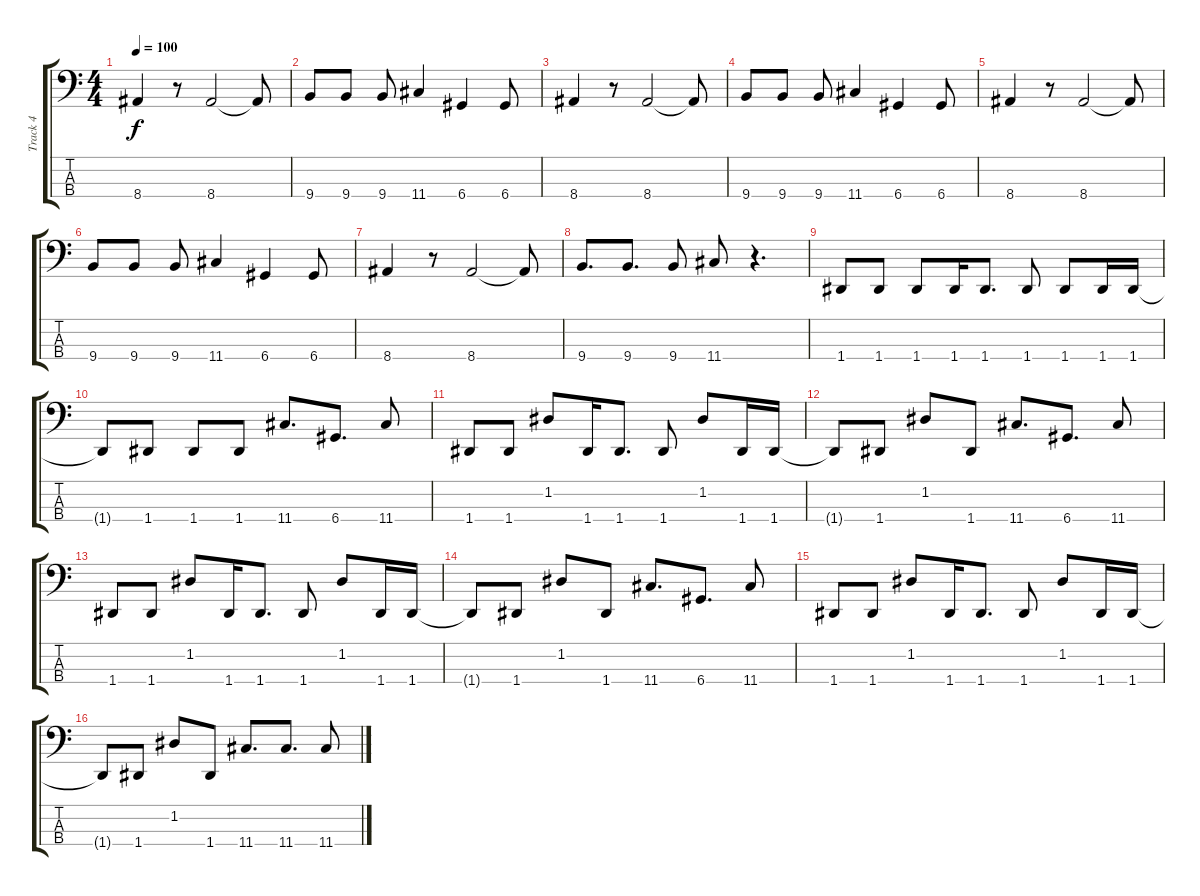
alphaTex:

\track ("Track 4" "Track 4") {instrument electricbassfinger}
\staff {score tabs}
\tuning (G2 D2 A1 D1) {hide}
\ts (4 4)
\tempo 100
\clef f4
\ks c
8.4.4{dy f} r.8 8.4.2 8.4{t}.8 |
9.4.8 9.4.8 9.4.8 11.4.4 6.4.4 6.4.8 |
8.4.4 r.8 8.4.2 8.4{t}.8 |
9.4.8 9.4.8 9.4.8 11.4.4 6.4.4 6.4.8 |
8.4.4 r.8 8.4.2 8.4{t}.8 |
9.4.8 9.4.8 9.4.8 11.4.4 6.4.4 6.4.8 |
8.4.4 r.8 8.4.2 8.4{t}.8 |
9.4.8{d} 9.4.8{d} 9.4.8 11.4.8 r.4{d} |
1.4.8 1.4.8 1.4.8 1.4.16 1.4.8{d} 1.4.8 1.4.8 1.4.16 1.4.16 |
1.4{t}.8 1.4.8 1.4.8 1.4.8 11.4.8{d} 6.4.8{d} 11.4.8 |
1.4.8 1.4.8 1.2.8 1.4.16 1.4.8{d} 1.4.8 1.2.8 1.4.16 1.4.16 |
1.4{t}.8 1.4.8 1.2.8 1.4.8 11.4.8{d} 6.4.8{d} 11.4.8 |
1.4.8 1.4.8 1.2.8 1.4.16 1.4.8{d} 1.4.8 1.2.8 1.4.16 1.4.16 |
1.4{t}.8 1.4.8 1.2.8 1.4.8 11.4.8{d} 6.4.8{d} 11.4.8 |
1.4.8 1.4.8 1.2.8 1.4.16 1.4.8{d} 1.4.8 1.2.8 1.4.16 1.4.16 |
1.4{t}.8 1.4.8 1.2.8 1.4.8 11.4.8{d} 11.4.8{d} 11.4.8
